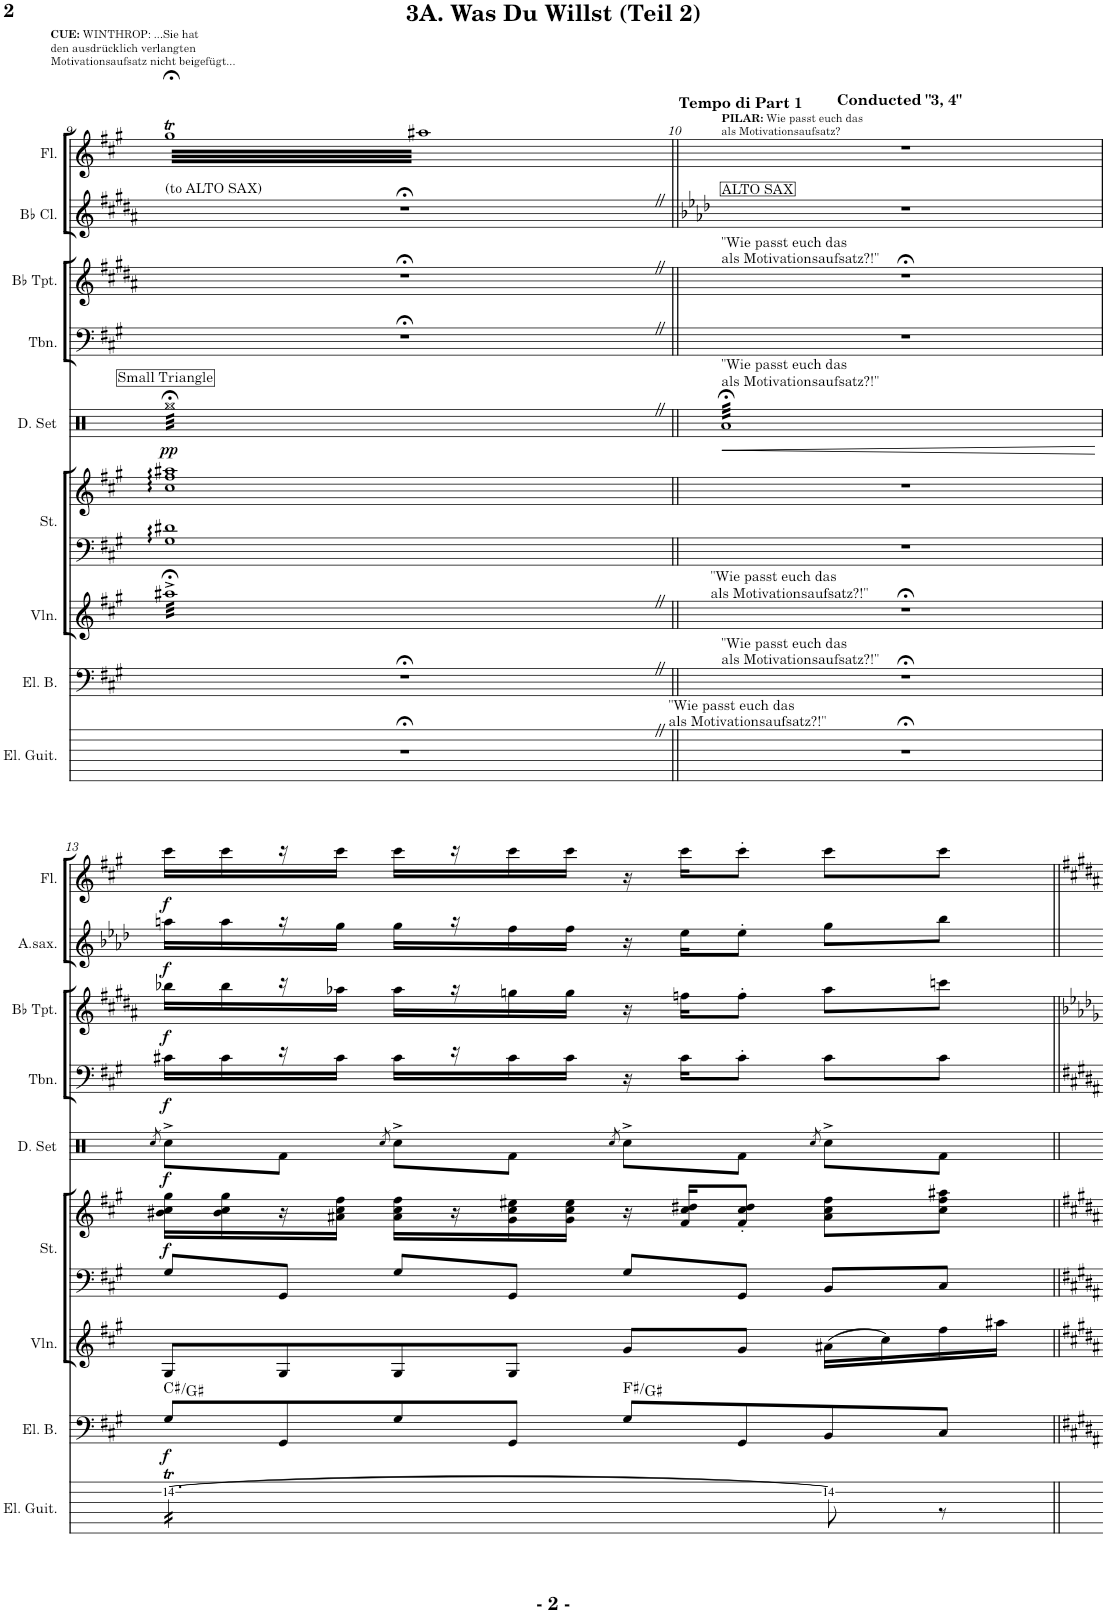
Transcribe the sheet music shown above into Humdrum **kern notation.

**kern	**kern	**dynam	**harte	**kern	**kern	**kern	**dynam	**kern	**dynam	**kern	**dynam	**kern	**dynam	**kern	**dynam	**kern	**dynam
*part9	*part8	*part8	*part8	*part7	*part6	*part6	*part6	*part5	*part5	*part4	*part4	*part3	*part3	*part2	*part2	*part1	*part1
*staff10	*staff9	*staff9	*	*staff8	*staff7	*staff6	*staff6/7	*staff5	*staff5	*staff4	*staff4	*staff3	*staff3	*staff2	*staff2	*staff1	*staff1
*I"Electric Guitar	*I"5-str. Electric Bass	*	*	*I"Violin	*I"Strings	*	*	*I"Drumset	*	*I"Trombone	*	*I"Bb Trumpet	*	*I"Bb Clarinet	*	*I"Flute	*
*I'El. Guit.	*I'El. B.	*	*	*I'Vln.	*I'St.	*	*	*I'D. Set	*	*I'Tbn.	*	*I'Bb Tpt.	*	*I'Bb Cl.	*	*I'Fl.	*
!!LO:PB:g=z
*	*clefF4	*	*	*clefG2	*clefF4	*clefG2	*	*clefX	*	*clefF4	*	*clefG2	*	*clefG2	*	*clefG2	*
*	*Trd7c12	*	*	*	*	*	*	*	*	*	*	*Trd1c2	*	*Trd1c2	*	*	*
*k[f#c#g#]	*k[f#c#g#]	*	*	*k[f#c#g#]	*k[f#c#g#]	*k[f#c#g#]	*	*k[]	*	*k[f#c#g#]	*	*k[f#c#g#d#a#]	*	*k[f#c#g#d#a#]	*	*k[f#c#g#]	*
*M4/4	*M4/4	*	*	*M4/4	*M4/4	*M4/4	*	*M4/4	*	*M4/4	*	*M4/4	*	*M4/4	*	*M4/4	*
=9	=9	=9	=9	=9	=9	=9	=9	=9	=9	=9	=9	=9	=9	=9	=9	=9	=9
!	!	!	!	!	!	!	!	!	!	!	!	!	!	!	!	!LO:TX:a:B:t=CUE&colon;	!
!	!	!	!	!	!	!	!	!	!	!	!	!	!	!	!	!LO:TX:a:t=WINTHROP&colon; ...Sie hat	!
!	!	!	!	!	!	!	!	!	!	!	!	!	!	!	!	!LO:TX:a:t=den ausdrücklich verlangten	!
!	!	!	!	!	!	!	!	!	!	!	!	!	!	!	!	!LO:TX:a:t=Motivationsaufsatz nicht beigefügt...	!
!	!	!	!	!	!	!	!	!	!	!	!	!	!	!LO:TX:a:t=(to ALTO SAX)	!	!	!
!	!	!	!	!	!	!	!	!LO:TX:a:t=Small Triangle	!	!	!	!	!	!	!	!	!
!	!	!	!	!	!	!	!	!	!LO:DY:b	!	!	!	!	!	!	!	!
*	*	*	*	*tremolo	*	*	*	*	*	*	*	*	*	*	*	*	*
*	*	*	*	*	*	*	*	*tremolo	*	*	*	*	*	*	*	*	*
*	*	*	*	*	*	*	*	*	*	*	*	*	*	*	*	*tremolo	*
1r;<	1r;<	.	.	32aa#X;<^ZLLL	1G#: 1d#X:	1cc#: 1ff#: 1aa#X:	.	32Rgg;<ZLLL	pp	1r;<	.	1r;<	.	1r;<	.	64gg#;<tLLLL	.
.	.	.	.	.	.	.	.	.	.	.	.	.	.	.	.	64aa#X	.
.	.	.	.	32aa#X;<^Z	.	.	.	32Rgg;<Z	.	.	.	.	.	.	.	64gg#;<t	.
.	.	.	.	.	.	.	.	.	.	.	.	.	.	.	.	64aa#X	.
.	.	.	.	32aa#X;<^Z	.	.	.	32Rgg;<Z	.	.	.	.	.	.	.	64gg#;<t	.
.	.	.	.	.	.	.	.	.	.	.	.	.	.	.	.	64aa#X	.
.	.	.	.	32aa#X;<^Z	.	.	.	32Rgg;<Z	.	.	.	.	.	.	.	64gg#;<t	.
.	.	.	.	.	.	.	.	.	.	.	.	.	.	.	.	64aa#X	.
.	.	.	.	32aa#X;<^Z	.	.	.	32Rgg;<Z	.	.	.	.	.	.	.	64gg#;<t	.
.	.	.	.	.	.	.	.	.	.	.	.	.	.	.	.	64aa#X	.
.	.	.	.	32aa#X;<^Z	.	.	.	32Rgg;<Z	.	.	.	.	.	.	.	64gg#;<t	.
.	.	.	.	.	.	.	.	.	.	.	.	.	.	.	.	64aa#X	.
.	.	.	.	32aa#X;<^Z	.	.	.	32Rgg;<Z	.	.	.	.	.	.	.	64gg#;<t	.
.	.	.	.	.	.	.	.	.	.	.	.	.	.	.	.	64aa#X	.
.	.	.	.	32aa#X;<^Z	.	.	.	32Rgg;<Z	.	.	.	.	.	.	.	64gg#;<t	.
.	.	.	.	.	.	.	.	.	.	.	.	.	.	.	.	64aa#X	.
.	.	.	.	32aa#X;<^Z	.	.	.	32Rgg;<Z	.	.	.	.	.	.	.	64gg#;<t	.
.	.	.	.	.	.	.	.	.	.	.	.	.	.	.	.	64aa#X	.
.	.	.	.	32aa#X;<^Z	.	.	.	32Rgg;<Z	.	.	.	.	.	.	.	64gg#;<t	.
.	.	.	.	.	.	.	.	.	.	.	.	.	.	.	.	64aa#X	.
.	.	.	.	32aa#X;<^Z	.	.	.	32Rgg;<Z	.	.	.	.	.	.	.	64gg#;<t	.
.	.	.	.	.	.	.	.	.	.	.	.	.	.	.	.	64aa#X	.
.	.	.	.	32aa#X;<^Z	.	.	.	32Rgg;<Z	.	.	.	.	.	.	.	64gg#;<t	.
.	.	.	.	.	.	.	.	.	.	.	.	.	.	.	.	64aa#X	.
.	.	.	.	32aa#X;<^Z	.	.	.	32Rgg;<Z	.	.	.	.	.	.	.	64gg#;<t	.
.	.	.	.	.	.	.	.	.	.	.	.	.	.	.	.	64aa#X	.
.	.	.	.	32aa#X;<^Z	.	.	.	32Rgg;<Z	.	.	.	.	.	.	.	64gg#;<t	.
.	.	.	.	.	.	.	.	.	.	.	.	.	.	.	.	64aa#X	.
.	.	.	.	32aa#X;<^Z	.	.	.	32Rgg;<Z	.	.	.	.	.	.	.	64gg#;<t	.
.	.	.	.	.	.	.	.	.	.	.	.	.	.	.	.	64aa#X	.
.	.	.	.	32aa#X;<^Z	.	.	.	32Rgg;<Z	.	.	.	.	.	.	.	64gg#;<t	.
.	.	.	.	.	.	.	.	.	.	.	.	.	.	.	.	64aa#X	.
.	.	.	.	32aa#X;<^Z	.	.	.	32Rgg;<Z	.	.	.	.	.	.	.	64gg#;<t	.
.	.	.	.	.	.	.	.	.	.	.	.	.	.	.	.	64aa#X	.
.	.	.	.	32aa#X;<^Z	.	.	.	32Rgg;<Z	.	.	.	.	.	.	.	64gg#;<t	.
.	.	.	.	.	.	.	.	.	.	.	.	.	.	.	.	64aa#X	.
.	.	.	.	32aa#X;<^Z	.	.	.	32Rgg;<Z	.	.	.	.	.	.	.	64gg#;<t	.
.	.	.	.	.	.	.	.	.	.	.	.	.	.	.	.	64aa#X	.
.	.	.	.	32aa#X;<^Z	.	.	.	32Rgg;<Z	.	.	.	.	.	.	.	64gg#;<t	.
.	.	.	.	.	.	.	.	.	.	.	.	.	.	.	.	64aa#X	.
.	.	.	.	32aa#X;<^Z	.	.	.	32Rgg;<Z	.	.	.	.	.	.	.	64gg#;<t	.
.	.	.	.	.	.	.	.	.	.	.	.	.	.	.	.	64aa#X	.
.	.	.	.	32aa#X;<^Z	.	.	.	32Rgg;<Z	.	.	.	.	.	.	.	64gg#;<t	.
.	.	.	.	.	.	.	.	.	.	.	.	.	.	.	.	64aa#X	.
.	.	.	.	32aa#X;<^Z	.	.	.	32Rgg;<Z	.	.	.	.	.	.	.	64gg#;<t	.
.	.	.	.	.	.	.	.	.	.	.	.	.	.	.	.	64aa#X	.
.	.	.	.	32aa#X;<^Z	.	.	.	32Rgg;<Z	.	.	.	.	.	.	.	64gg#;<t	.
.	.	.	.	.	.	.	.	.	.	.	.	.	.	.	.	64aa#X	.
.	.	.	.	32aa#X;<^Z	.	.	.	32Rgg;<Z	.	.	.	.	.	.	.	64gg#;<t	.
.	.	.	.	.	.	.	.	.	.	.	.	.	.	.	.	64aa#X	.
.	.	.	.	32aa#X;<^Z	.	.	.	32Rgg;<Z	.	.	.	.	.	.	.	64gg#;<t	.
.	.	.	.	.	.	.	.	.	.	.	.	.	.	.	.	64aa#X	.
.	.	.	.	32aa#X;<^Z	.	.	.	32Rgg;<Z	.	.	.	.	.	.	.	64gg#;<t	.
.	.	.	.	.	.	.	.	.	.	.	.	.	.	.	.	64aa#X	.
.	.	.	.	32aa#X;<^Z	.	.	.	32Rgg;<Z	.	.	.	.	.	.	.	64gg#;<t	.
.	.	.	.	.	.	.	.	.	.	.	.	.	.	.	.	64aa#X	.
.	.	.	.	32aa#X;<^Z	.	.	.	32Rgg;<Z	.	.	.	.	.	.	.	64gg#;<t	.
.	.	.	.	.	.	.	.	.	.	.	.	.	.	.	.	64aa#X	.
.	.	.	.	32aa#X;<^Z	.	.	.	32Rgg;<Z	.	.	.	.	.	.	.	64gg#;<t	.
.	.	.	.	.	.	.	.	.	.	.	.	.	.	.	.	64aa#X	.
.	.	.	.	32aa#X;<^Z	.	.	.	32Rgg;<Z	.	.	.	.	.	.	.	64gg#;<t	.
.	.	.	.	.	.	.	.	.	.	.	.	.	.	.	.	64aa#X	.
.	.	.	.	32aa#X;<^ZJJJ	.	.	.	32Rgg;<ZJJJ	.	.	.	.	.	.	.	64gg#;<t	.
*	*	*	*	*Xtremolo	*	*	*	*	*	*	*	*	*	*	*	*	*
.	.	.	.	.	.	.	.	.	.	.	.	.	.	.	.	64aa#XJJJJ	.
*	*	*	*	*	*	*	*	*	*	*	*	*	*	*	*	*Xtremolo	*
=10||	=10||	=10||	=10||	=10||	=10||	=10||	=10||	=10||	=10||	=10||	=10||	=10||	=10||	=10||	=10||	=10||	=10||
*	*	*	*	*	*	*	*	*	*	*	*	*	*	*k[b-e-a-d-]	*	*	*
!	!	!	!	!	!	!	!	!	!	!	!	!	!	!	!	!LO:TX:a:B:t=Tempo di Part 1	!
!	!	!	!	!	!	!	!	!	!	!	!	!	!	!	!	!LO:TX:a:B:t=PILAR&colon;	!
!	!	!	!	!	!	!	!	!	!	!	!	!	!	!	!	!LO:TX:a:t=Wie passt euch das	!
!	!	!	!	!	!	!	!	!	!	!	!	!	!	!	!	!LO:TX:a:t=als Motivationsaufsatz?	!
!	!	!	!	!	!	!	!	!	!	!	!	!	!	!	!	!LO:TX:a:B:t=Conducted "3, 4"	!
!	!	!	!	!	!	!	!	!	!	!	!	!	!	!LO:TX:a:t=ALTO SAX	!	!	!
!	!	!	!	!	!	!	!	!	!	!	!	!LO:TX:a:t="Wie passt euch das	!	!	!	!	!
!	!	!	!	!	!	!	!	!	!	!	!	!LO:TX:a:t=als Motivationsaufsatz?!"	!	!	!	!	!
!	!	!	!	!	!	!	!	!LO:TX:a:t="Wie passt euch das	!	!	!	!	!	!	!	!	!
!	!	!	!	!	!	!	!	!LO:TX:a:t=als Motivationsaufsatz?!"	!	!	!	!	!	!	!	!	!
!	!	!	!	!LO:TX:a:t="Wie passt euch das	!	!	!	!	!	!	!	!	!	!	!	!	!
!	!	!	!	!LO:TX:a:t=als Motivationsaufsatz?!"	!	!	!	!	!	!	!	!	!	!	!	!	!
!	!LO:TX:a:t="Wie passt euch das	!	!	!	!	!	!	!	!	!	!	!	!	!	!	!	!
!	!LO:TX:a:t=als Motivationsaufsatz?!"	!	!	!	!	!	!	!	!	!	!	!	!	!	!	!	!
!LO:TX:a:t="Wie passt euch das	!	!	!	!	!	!	!	!	!	!	!	!	!	!	!	!	!
!LO:TX:a:t=als Motivationsaufsatz?!"	!	!	!	!	!	!	!	!	!	!	!	!	!	!	!	!	!
!	!	!	!	!	!	!	!	!	!LO:HP:b	!	!	!	!	!	!	!	!
1r;<	1r;<	.	.	1r;<	1r	1r	.	32Ra;<LLL	<	1r	.	1r;<	.	1r	.	1r	.
.	.	.	.	.	.	.	.	.	.	.	.	.	.	.	.	.	.
.	.	.	.	.	.	.	.	32Ra;<	.	.	.	.	.	.	.	.	.
.	.	.	.	.	.	.	.	.	.	.	.	.	.	.	.	.	.
.	.	.	.	.	.	.	.	32Ra;<	.	.	.	.	.	.	.	.	.
.	.	.	.	.	.	.	.	.	.	.	.	.	.	.	.	.	.
.	.	.	.	.	.	.	.	32Ra;<	.	.	.	.	.	.	.	.	.
.	.	.	.	.	.	.	.	.	.	.	.	.	.	.	.	.	.
.	.	.	.	.	.	.	.	32Ra;<	.	.	.	.	.	.	.	.	.
.	.	.	.	.	.	.	.	.	.	.	.	.	.	.	.	.	.
.	.	.	.	.	.	.	.	32Ra;<	.	.	.	.	.	.	.	.	.
.	.	.	.	.	.	.	.	.	.	.	.	.	.	.	.	.	.
.	.	.	.	.	.	.	.	32Ra;<	.	.	.	.	.	.	.	.	.
.	.	.	.	.	.	.	.	.	.	.	.	.	.	.	.	.	.
.	.	.	.	.	.	.	.	32Ra;<	.	.	.	.	.	.	.	.	.
.	.	.	.	.	.	.	.	.	.	.	.	.	.	.	.	.	.
.	.	.	.	.	.	.	.	32Ra;<	.	.	.	.	.	.	.	.	.
.	.	.	.	.	.	.	.	.	.	.	.	.	.	.	.	.	.
.	.	.	.	.	.	.	.	32Ra;<	.	.	.	.	.	.	.	.	.
.	.	.	.	.	.	.	.	.	.	.	.	.	.	.	.	.	.
.	.	.	.	.	.	.	.	32Ra;<	.	.	.	.	.	.	.	.	.
.	.	.	.	.	.	.	.	.	.	.	.	.	.	.	.	.	.
.	.	.	.	.	.	.	.	32Ra;<	.	.	.	.	.	.	.	.	.
.	.	.	.	.	.	.	.	.	.	.	.	.	.	.	.	.	.
.	.	.	.	.	.	.	.	32Ra;<	.	.	.	.	.	.	.	.	.
.	.	.	.	.	.	.	.	.	.	.	.	.	.	.	.	.	.
.	.	.	.	.	.	.	.	32Ra;<	.	.	.	.	.	.	.	.	.
.	.	.	.	.	.	.	.	.	.	.	.	.	.	.	.	.	.
.	.	.	.	.	.	.	.	32Ra;<	.	.	.	.	.	.	.	.	.
.	.	.	.	.	.	.	.	.	.	.	.	.	.	.	.	.	.
.	.	.	.	.	.	.	.	32Ra;<	.	.	.	.	.	.	.	.	.
.	.	.	.	.	.	.	.	.	.	.	.	.	.	.	.	.	.
.	.	.	.	.	.	.	.	32Ra;<	.	.	.	.	.	.	.	.	.
.	.	.	.	.	.	.	.	32Ra;<	.	.	.	.	.	.	.	.	.
.	.	.	.	.	.	.	.	32Ra;<	.	.	.	.	.	.	.	.	.
.	.	.	.	.	.	.	.	32Ra;<	.	.	.	.	.	.	.	.	.
.	.	.	.	.	.	.	.	32Ra;<	.	.	.	.	.	.	.	.	.
.	.	.	.	.	.	.	.	32Ra;<	.	.	.	.	.	.	.	.	.
.	.	.	.	.	.	.	.	32Ra;<	.	.	.	.	.	.	.	.	.
.	.	.	.	.	.	.	.	32Ra;<	.	.	.	.	.	.	.	.	.
.	.	.	.	.	.	.	.	32Ra;<	.	.	.	.	.	.	.	.	.
.	.	.	.	.	.	.	.	32Ra;<	.	.	.	.	.	.	.	.	.
.	.	.	.	.	.	.	.	32Ra;<	.	.	.	.	.	.	.	.	.
.	.	.	.	.	.	.	.	32Ra;<	.	.	.	.	.	.	.	.	.
.	.	.	.	.	.	.	.	32Ra;<	.	.	.	.	.	.	.	.	.
.	.	.	.	.	.	.	.	32Ra;<	.	.	.	.	.	.	.	.	.
.	.	.	.	.	.	.	.	32Ra;<	.	.	.	.	.	.	.	.	.
.	.	.	.	.	.	.	.	32Ra;<JJJ	.	.	.	.	.	.	.	.	.
*	*	*	*	*	*	*	*	*Xtremolo	*	*	*	*	*	*	*	*	*
.	.	.	.	.	.	.	.	.	[	.	.	.	.	.	.	.	.
!!LO:LB:g=z
=13	=13	=13	=13	=13	=13	=13	=13	=13	=13	=13	=13	=13	=13	=13	=13	=13	=13
.	.	.	.	.	.	.	.	8qRcc/	.	.	.	.	.	.	.	.	.
!	!	!LO:DY:b	!	!	!	!	!LO:DY:b	!	!LO:DY:b	!	!LO:DY:b	!	!LO:DY:b	!	!LO:DY:b	!	!LO:DY:b
[2.cc#t\	8G#/L	f	C#:maj/5	8G#/L	8G#/L	16b#X\ 16cc#\ 16gg#\LL	f	8Rcc^\L	f	16c#X\LL	f	16bb-X\LL	f	16aan\LL	f	16ccc#\LL	f
.	.	.	.	.	.	16b#\ 16cc#\ 16gg#\	.	.	.	16c#\	.	16bb-\	.	16aa\	.	16ccc#\	.
.	8GG#/	.	.	8G#/	8GG#/J	16r	.	8Rf\J	.	16r	.	16r	.	16r	.	16r	.
.	.	.	.	.	.	16a#X\ 16cc#\ 16ff#\JJ	.	.	.	16c#\JJ	.	16aa-X\JJ	.	16gg\JJ	.	16ccc#\JJ	.
.	.	.	.	.	.	.	.	8qRcc/	.	.	.	.	.	.	.	.	.
.	8G#/	.	.	8G#/	8G#/L	16a#\ 16cc#\ 16ff#\LL	.	8Rcc^\L	.	16c#\LL	.	16aa-\LL	.	16gg\LL	.	16ccc#\LL	.
.	.	.	.	.	.	16r	.	.	.	16r	.	16r	.	16r	.	16r	.
.	8GG#/J	.	.	8G#/J	8GG#/J	16g#\ 16cc#\ 16ee#X\	.	8Rf\J	.	16c#\	.	16ggn\	.	16ff\	.	16ccc#\	.
.	.	.	.	.	.	16g#\ 16cc#\ 16ee#\JJ	.	.	.	16c#\JJ	.	16gg\JJ	.	16ff\JJ	.	16ccc#\JJ	.
.	.	.	.	.	.	.	.	8qRcc/	.	.	.	.	.	.	.	.	.
.	8G#/L	.	F#:maj/2	8g#/L	8G#/L	16r	.	8Rcc^\L	.	16r	.	16r	.	16r	.	16r	.
.	.	.	.	.	.	16f#/ 16cc#/ 16dd#X/KL	.	.	.	16c#\KL	.	16ffn\KL	.	16ee-\KL	.	16ccc#\KL	.
.	8GG#/	.	.	8g#/J	8GG#/J	8f#/' 8cc#/' 8dd#/'J	.	8Rf\J	.	8c#'\J	.	8ff'\J	.	8ee-'\J	.	8ccc#'\J	.
.	.	.	.	.	.	.	.	8qRcc/	.	.	.	.	.	.	.	.	.
8cc#\]	8BB/	.	.	(16a#X\LL	8BB/L	8a#\ 8cc#\ 8ff#\L	.	8Rcc^\L	.	8c#\L	.	8aa-\L	.	8gg\L	.	8ccc#\L	.
.	.	.	.	16cc#\)	.	.	.	.	.	.	.	.	.	.	.	.	.
8r	8C#/J	.	.	16ff#\	8C#/J	8cc#\ 8ff#\ 8aa#X\J	.	8Rf\J	.	8c#\J	.	8cccn\J	.	8bb-\J	.	8ccc#\J	.
.	.	.	.	16aa#X\JJ	.	.	.	.	.	.	.	.	.	.	.	.	.
=||	=||	=||	=||	=||	=||	=||	=||	=||	=||	=||	=||	=||	=||	=||	=||	=||	=||
*-	*-	*-	*-	*-	*-	*-	*-	*-	*-	*-	*-	*-	*-	*-	*-	*-	*-
